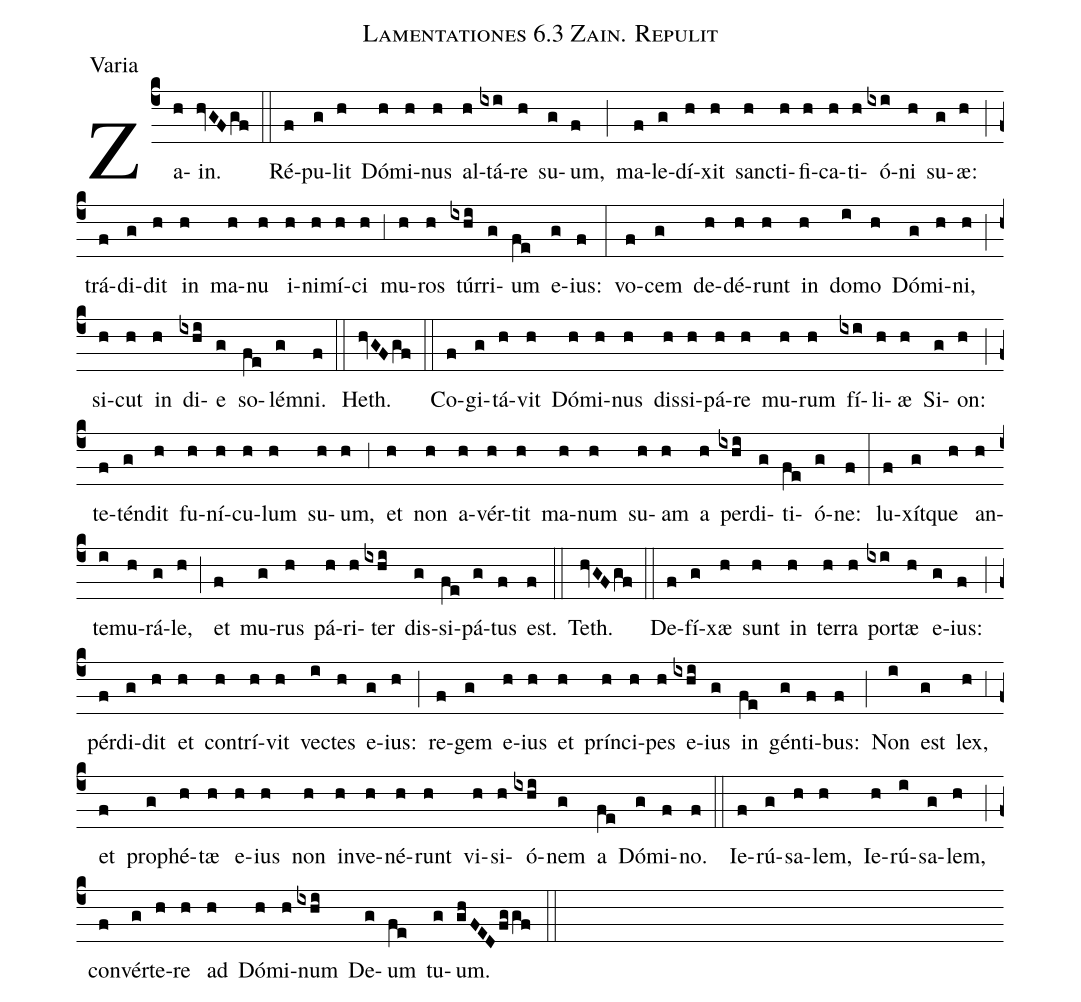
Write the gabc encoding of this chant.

name:Lamentationes 6.3 Zain. Repulit;
office-part:Varia;
%%
(c4)Za(h)in.(hvGFgf) (::) Ré(f)pu(g)lit(h) Dó(h)mi(h)nus(h) al(h)tá(ixi)re(h) su(g)um,(f) (;) ma(f)le(g)dí(h)xit(h) san(h)cti(h)fi(h)ca(h)ti(h)ó(ixi)ni(h) su(g)æ:(h) (;) trá(f)di(g)dit(h) in(h) ma(h)nu(h) i(h)ni(h)mí(h)ci(h) (,3) mu(h)ros(h) túr(ixhi)ri(g)um(fe) e(g)ius:(f) (:) vo(f)cem(g) de(h)dé(h)runt(h) in(h) do(i)mo(h) Dó(g)mi(h)ni,(h) (;) si(h)cut(h) in(h) di(ixhi)e(g) so(fe)lém(g)ni.(f) (::)

Heth.(hvGFgf) (::) Co(f)gi(g)tá(h)vit(h) Dó(h)mi(h)nus(h) dis(h)si(h)pá(h)re(h) mu(h)rum(h) fí(ixi)li(h)æ(h) Si(g)on:(h) (;) te(f)tén(g)dit(h) fu(h)ní(h)cu(h)lum(h) su(h)um,(h) (,3) et(h) non(h) a(h)vér(h)tit(h) ma(h)num(h) su(h)am(h) a(h) per(ixhi)di(g)ti(fe)ó(g)ne:(f) (:) lu(f)xít(g)que(h) an(h)te(i)mu(h)rá(g)le,(h) (;) et(f) mu(g)rus(h) pá(h)ri(h)ter(ixhi) dis(g)si(fe)pá(g)tus(f) est.(f) (::)

Teth.(hvGFgf) (::) De(f)fí(g)xæ(h) sunt(h) in(h) ter(h)ra(h) por(ixi)tæ(h) e(g)ius:(f) (;) pér(f)di(g)dit(h) et(h) con(h)trí(h)vit(h) ve(i)ctes(h) e(g)ius:(h) (;) re(f)gem(g) e(h)ius(h) et(h) prín(h)ci(h)pes(h) e(ixhi)ius(g) in(fe) gén(g)ti(f)bus:(f) (;)

%1949 version:
Non(i) est(g) lex,(h) (,3) et(f) pro(g)phé(h)tæ(h)

%1965 version:
%Non(f) est(g) lex,(h) (,3) et(h) pro(h)phé(h)tæ(h)

e(h)ius(h) non(h) in(h)ve(h)né(h)runt(h) vi(h)si(h)ó(ixhi)nem(g) a(fe) Dó(g)mi(f)no.(f) (::)



%%1965: Ie(f)rú(g)sa(h)lem,(ixi) Ie(h)rú(g)sa(h)lem,(h) (;)

%%1949:

Ie(f)rú(g)sa(h)lem,(h) Ie(h)rú(i)sa(g)lem,(h) (;)

 con(f)vér(g)te(h)re(h) ad(h) Dó(h)mi(h)num(ixhi) De(g)um(fe) tu(g)um.(gh/FEDfggf) (::)
